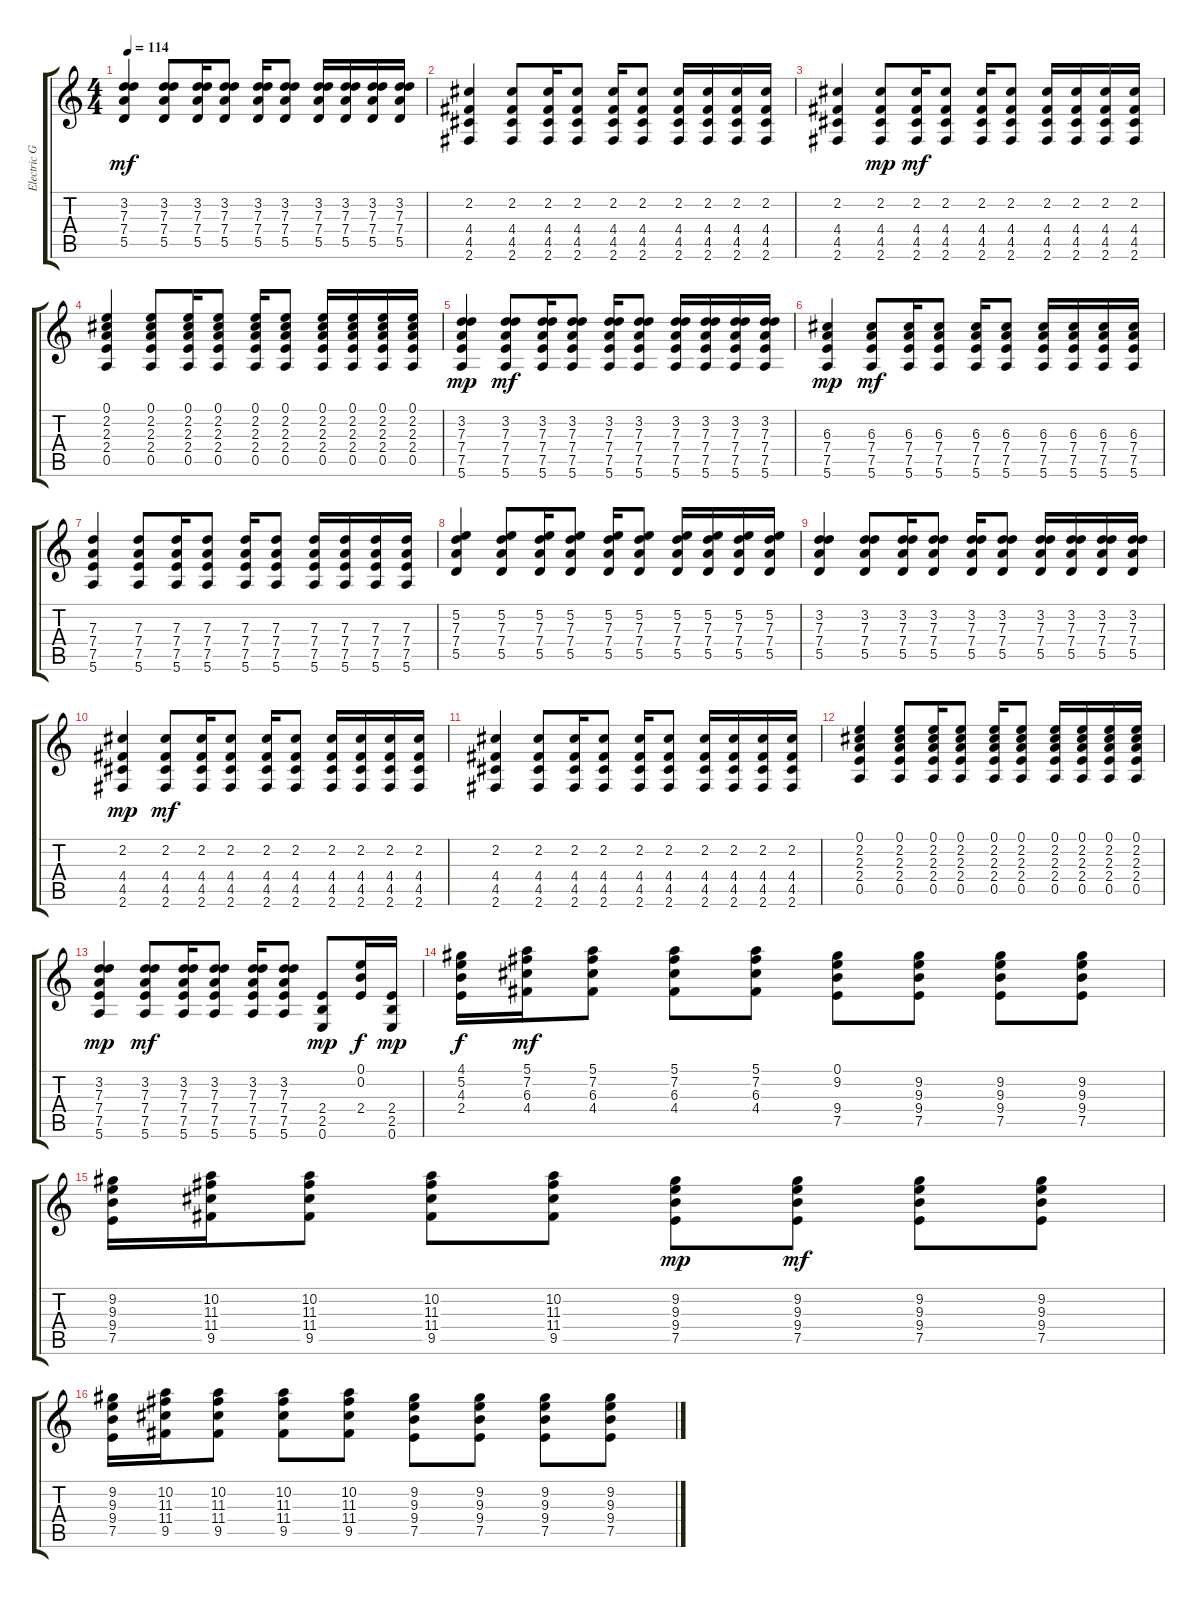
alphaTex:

\track ("Electric Guitar" "Electric G") {instrument distortionguitar}
\staff {score tabs}
\tuning (E4 B3 G3 D3 A2 E2) {hide}
\ts (4 4)
\tempo 114
\clef g2
\ks c
(3.2 7.3 7.4 5.5).4{dy mf} (3.2 7.3 7.4 5.5).8 (3.2 7.3 7.4 5.5).16 (3.2 7.3 7.4 5.5).8 (3.2 7.3 7.4 5.5).16 (3.2 7.3 7.4 5.5).8 (3.2 7.3 7.4 5.5).16 (3.2 7.3 7.4 5.5).16 (3.2 7.3 7.4 5.5).16 (3.2 7.3 7.4 5.5).16 |
(2.2 4.4 4.5 2.6).4 (2.2 4.4 4.5 2.6).8 (2.2 4.4 4.5 2.6).16 (2.2 4.4 4.5 2.6).8 (2.2 4.4 4.5 2.6).16 (2.2 4.4 4.5 2.6).8 (2.2 4.4 4.5 2.6).16 (2.2 4.4 4.5 2.6).16 (2.2 4.4 4.5 2.6).16 (2.2 4.4 4.5 2.6).16 |
(2.2 4.4 4.5 2.6).4 (2.2 4.4 4.5 2.6).8{dy mp} (2.2 4.4 4.5 2.6).16{dy mf} (2.2 4.4 4.5 2.6).8 (2.2 4.4 4.5 2.6).16 (2.2 4.4 4.5 2.6).8 (2.2 4.4 4.5 2.6).16 (2.2 4.4 4.5 2.6).16 (2.2 4.4 4.5 2.6).16 (2.2 4.4 4.5 2.6).16 |
(0.1 2.2 2.3 2.4 0.5).4 (0.1 2.2 2.3 2.4 0.5).8 (0.1 2.2 2.3 2.4 0.5).16 (0.1 2.2 2.3 2.4 0.5).8 (0.1 2.2 2.3 2.4 0.5).16 (0.1 2.2 2.3 2.4 0.5).8 (0.1 2.2 2.3 2.4 0.5).16 (0.1 2.2 2.3 2.4 0.5).16 (0.1 2.2 2.3 2.4 0.5).16 (0.1 2.2 2.3 2.4 0.5).16 |
(3.2 7.3 7.4 7.5 5.6).4{dy mp} (3.2 7.3 7.4 7.5 5.6).8{dy mf} (3.2 7.3 7.4 7.5 5.6).16 (3.2 7.3 7.4 7.5 5.6).8 (3.2 7.3 7.4 7.5 5.6).16 (3.2 7.3 7.4 7.5 5.6).8 (3.2 7.3 7.4 7.5 5.6).16 (3.2 7.3 7.4 7.5 5.6).16 (3.2 7.3 7.4 7.5 5.6).16 (3.2 7.3 7.4 7.5 5.6).16 |
(6.3 7.4 7.5 5.6).4{dy mp} (6.3 7.4 7.5 5.6).8{dy mf} (6.3 7.4 7.5 5.6).16 (6.3 7.4 7.5 5.6).8 (6.3 7.4 7.5 5.6).16 (6.3 7.4 7.5 5.6).8 (6.3 7.4 7.5 5.6).16 (6.3 7.4 7.5 5.6).16 (6.3 7.4 7.5 5.6).16 (6.3 7.4 7.5 5.6).16 |
(7.3 7.4 7.5 5.6).4 (7.3 7.4 7.5 5.6).8 (7.3 7.4 7.5 5.6).16 (7.3 7.4 7.5 5.6).8 (7.3 7.4 7.5 5.6).16 (7.3 7.4 7.5 5.6).8 (7.3 7.4 7.5 5.6).16 (7.3 7.4 7.5 5.6).16 (7.3 7.4 7.5 5.6).16 (7.3 7.4 7.5 5.6).16 |
(5.2 7.3 7.4 5.5).4 (5.2 7.3 7.4 5.5).8 (5.2 7.3 7.4 5.5).16 (5.2 7.3 7.4 5.5).8 (5.2 7.3 7.4 5.5).16 (5.2 7.3 7.4 5.5).8 (5.2 7.3 7.4 5.5).16 (5.2 7.3 7.4 5.5).16 (5.2 7.3 7.4 5.5).16 (5.2 7.3 7.4 5.5).16 |
(3.2 7.3 7.4 5.5).4 (3.2 7.3 7.4 5.5).8 (3.2 7.3 7.4 5.5).16 (3.2 7.3 7.4 5.5).8 (3.2 7.3 7.4 5.5).16 (3.2 7.3 7.4 5.5).8 (3.2 7.3 7.4 5.5).16 (3.2 7.3 7.4 5.5).16 (3.2 7.3 7.4 5.5).16 (3.2 7.3 7.4 5.5).16 |
(2.2 4.4 4.5 2.6).4{dy mp} (2.2 4.4 4.5 2.6).8{dy mf} (2.2 4.4 4.5 2.6).16 (2.2 4.4 4.5 2.6).8 (2.2 4.4 4.5 2.6).16 (2.2 4.4 4.5 2.6).8 (2.2 4.4 4.5 2.6).16 (2.2 4.4 4.5 2.6).16 (2.2 4.4 4.5 2.6).16 (2.2 4.4 4.5 2.6).16 |
(2.2 4.4 4.5 2.6).4 (2.2 4.4 4.5 2.6).8 (2.2 4.4 4.5 2.6).16 (2.2 4.4 4.5 2.6).8 (2.2 4.4 4.5 2.6).16 (2.2 4.4 4.5 2.6).8 (2.2 4.4 4.5 2.6).16 (2.2 4.4 4.5 2.6).16 (2.2 4.4 4.5 2.6).16 (2.2 4.4 4.5 2.6).16 |
(0.1 2.2 2.3 2.4 0.5).4 (0.1 2.2 2.3 2.4 0.5).8 (0.1 2.2 2.3 2.4 0.5).16 (0.1 2.2 2.3 2.4 0.5).8 (0.1 2.2 2.3 2.4 0.5).16 (0.1 2.2 2.3 2.4 0.5).8 (0.1 2.2 2.3 2.4 0.5).16 (0.1 2.2 2.3 2.4 0.5).16 (0.1 2.2 2.3 2.4 0.5).16 (0.1 2.2 2.3 2.4 0.5).16 |
(3.2 7.3 7.4 7.5 5.6).4{dy mp} (3.2 7.3 7.4 7.5 5.6).8{dy mf} (3.2 7.3 7.4 7.5 5.6).16 (3.2 7.3 7.4 7.5 5.6).8 (3.2 7.3 7.4 7.5 5.6).16 (3.2 7.3 7.4 7.5 5.6).8 (2.4 2.5 0.6).8{dy mp} (0.1 0.2 2.4).16{dy f} (2.4 2.5 0.6).16{dy mp} |
(4.1 5.2 4.3 2.4).16{dy f} (5.1 7.2 6.3 4.4).16{dy mf} (5.1 7.2 6.3 4.4).8 (5.1 7.2 6.3 4.4).8 (5.1 7.2 6.3 4.4).8 (0.1 9.2 9.4 7.5).8 (9.2 9.3 9.4 7.5).8 (9.2 9.3 9.4 7.5).8 (9.2 9.3 9.4 7.5).8 |
(9.2 9.3 9.4 7.5).16 (10.2 11.3 11.4 9.5).16 (10.2 11.3 11.4 9.5).8 (10.2 11.3 11.4 9.5).8 (10.2 11.3 11.4 9.5).8 (9.2 9.3 9.4 7.5).8{dy mp} (9.2 9.3 9.4 7.5).8{dy mf} (9.2 9.3 9.4 7.5).8 (9.2 9.3 9.4 7.5).8 |
(9.2 9.3 9.4 7.5).16 (10.2 11.3 11.4 9.5).16 (10.2 11.3 11.4 9.5).8 (10.2 11.3 11.4 9.5).8 (10.2 11.3 11.4 9.5).8 (9.2 9.3 9.4 7.5).8 (9.2 9.3 9.4 7.5).8 (9.2 9.3 9.4 7.5).8 (9.2 9.3 9.4 7.5).8
